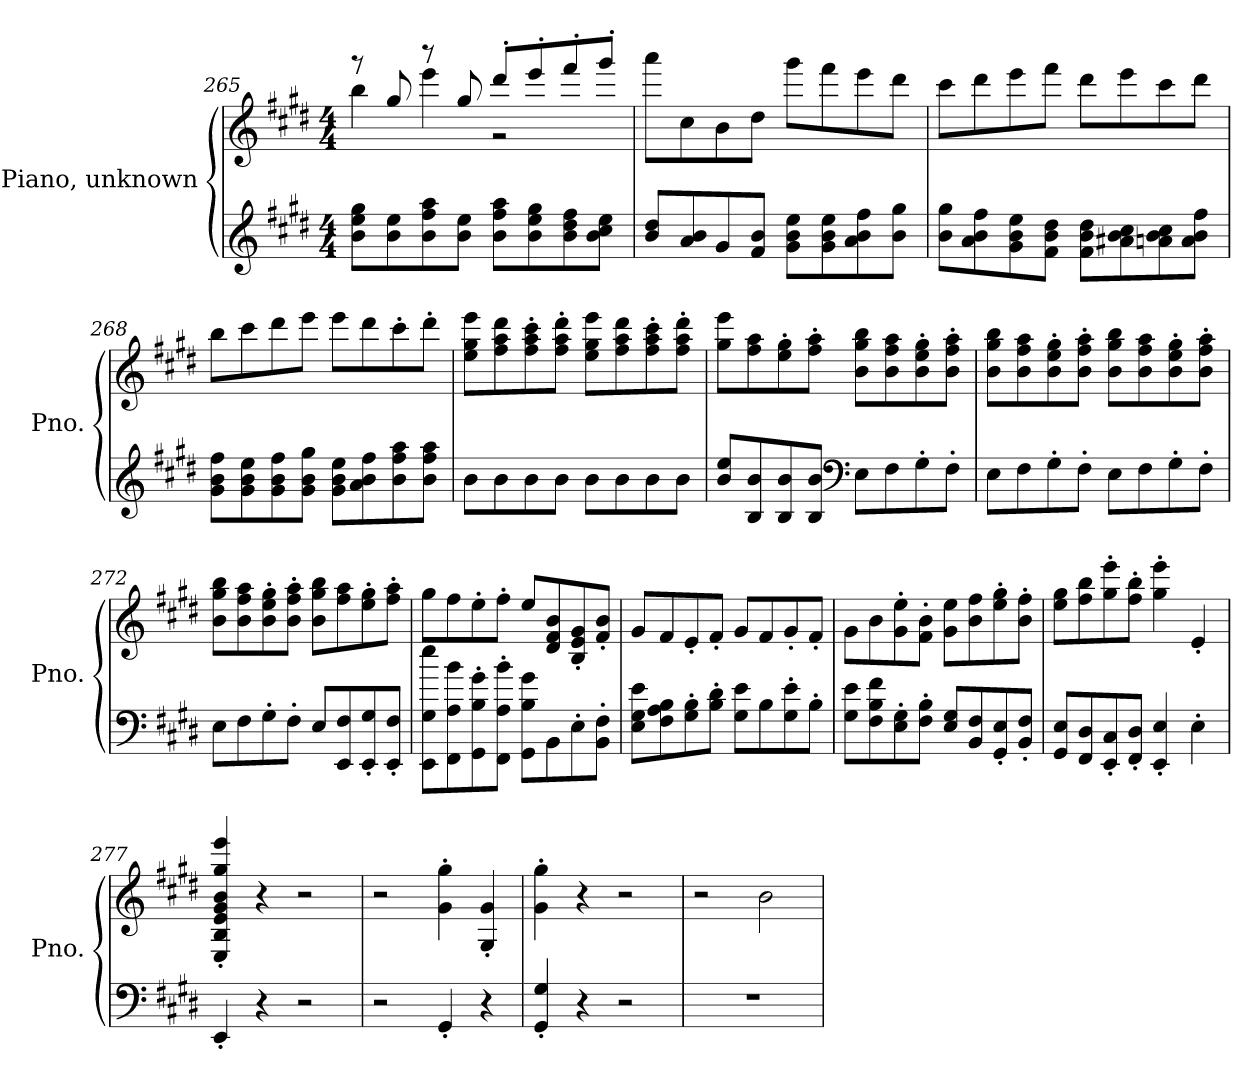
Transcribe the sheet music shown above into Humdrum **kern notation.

**kern	**kern
*part1	*part1
*staff2	*staff1
*I"Piano, unknown	*
*I'Pno.	*
*clefG2	*clefG2
*k[f#c#g#d#]	*k[f#c#g#d#]
*M4/4	*M4/4
=265	=265
*	*^
8b\ 8ee\ 8gg#\L	8r	4bb\
8b\ 8ee\	8gg#/	.
8b\ 8ff#\ 8aa\	8r	4eee\
8b\ 8ee\J	8gg#/	.
8b\ 8ff#\ 8aa\L	8ddd#'/L	2r
8b\ 8ee\ 8gg#\	8eee'/	.
8b\ 8dd#\ 8ff#\	8fff#'/	.
8b\ 8cc#\ 8ee\J	8ggg#'/J	.
*	*v	*v
=266	=266
8b/ 8dd#/L	8aaa\L
8a/ 8b/	8cc#\
8g#/	8b\
8f#/ 8b/J	8dd#\J
8g#\ 8b\ 8ee\L	8ggg#\L
8g#\ 8b\ 8ee\	8fff#\
8a\ 8b\ 8ff#\	8eee\
8b\ 8gg#\J	8ddd#\J
!!LO:LB:g=z
=267	=267
8b\ 8gg#\L	8ccc#\L
8a\ 8b\ 8ff#\	8ddd#\
8g#\ 8b\ 8ee\	8eee\
8f#\ 8b\ 8dd#\J	8fff#\J
8f#\ 8b\ 8dd#\L	8ddd#\L
8a#X\ 8b\ 8cc#\	8eee\
8an\ 8b\ 8cc#\	8ccc#\
8a\ 8b\ 8ff#\J	8ddd#\J
=268	=268
8g#\ 8b\ 8ff#\L	8bb\L
8g#\ 8b\ 8ee\	8ccc#\
8g#\ 8b\ 8ff#\	8ddd#\
8g#\ 8b\ 8gg#\J	8eee\J
8g#\ 8b\ 8ee\L	8eee\L
8a\ 8b\ 8ff#\	8ddd#\
8b\ 8ff#\ 8aa\	8ccc#'\
8b\ 8ff#\ 8aa\J	8ddd#'\J
=269	=269
8b\L	8ee\ 8gg#\ 8eee\L
8b\	8ff#\ 8aa\ 8ddd#\
8b\	8ff#\' 8aa\' 8ccc#\'
8b\J	8ff#\' 8aa\' 8ddd#\'J
8b\L	8ee\ 8gg#\ 8eee\L
8b\	8ff#\ 8aa\ 8ddd#\
8b\	8ff#\' 8aa\' 8ccc#\'
8b\J	8ff#\' 8aa\' 8ddd#\'J
!!LO:PB:g=z
=270	=270
8b/ 8ee/L	8gg#\ 8eee\L
8B/ 8b/	8ff#\ 8aa\
8B/ 8b/	8ee\' 8gg#\'
8B/ 8b/J	8ff#\' 8aa\'J
*clefF4	*
8E\L	8b\ 8gg#\ 8bb\L
8F#\	8b\ 8ff#\ 8aa\
8G#'\	8b\' 8ee\' 8gg#\'
8F#'\J	8b\' 8ff#\' 8aa\'J
=271	=271
8E\L	8b\ 8gg#\ 8bb\L
8F#\	8b\ 8ff#\ 8aa\
8G#'\	8b\' 8ee\' 8gg#\'
8F#'\J	8b\' 8ff#\' 8aa\'J
8E\L	8b\ 8gg#\ 8bb\L
8F#\	8b\ 8ff#\ 8aa\
8G#'\	8b\' 8ee\' 8gg#\'
8F#'\J	8b\' 8ff#\' 8aa\'J
=272	=272
8E\L	8b\ 8gg#\ 8bb\L
8F#\	8b\ 8ff#\ 8aa\
8G#'\	8b\' 8ee\' 8gg#\'
8F#'\J	8b\' 8ff#\' 8aa\'J
8E/L	8b\ 8gg#\ 8bb\L
8EE/ 8F#/	8ff#\ 8aa\
8EE/' 8G#/'	8ee\' 8gg#\'
8EE/' 8F#/'J	8ff#\' 8aa\'J
=273	=273
8EE\ 8G#\ 8ee\L	8gg#\L
8FF#\ 8A\ 8b\	8ff#\
8GG#\' 8B\' 8g#\'	8ee'\
8FF#\' 8A\' 8b\'J	8ff#'\J
8GG#\ 8B\ 8g#\L	8ee/L
8BB\	8d#/ 8f#/ 8b/
8E'\	8B/' 8e/' 8g#/'
8BB\' 8F#\'J	8f#/' 8b/'J
!!LO:LB:g=z
=274	=274
8E\ 8G#\ 8e\L	8g#/L
8F#\ 8A\ 8B\	8f#/
8G#\' 8B\'	8e'/
8B\' 8d#\'J	8f#'/J
8G#\ 8e\L	8g#/L
8B\	8f#/
8G#\' 8e\'	8g#'/
8B'\J	8f#'/J
=275	=275
8G#\ 8e\L	8g#\L
8F#\ 8B\ 8f#\	8b\
8E\' 8G#\'	8g#\' 8ee\'
8F#\' 8B\'J	8f#\' 8b\'J
8E/ 8G#/L	8g#\ 8ee\L
8BB/ 8F#/	8b\ 8ff#\
8GG#/' 8E/'	8ee\' 8gg#\'
8BB/' 8F#/'J	8b\' 8ff#\'J
=276	=276
8GG#/ 8E/L	8ee\ 8gg#\L
8FF#/ 8D#/	8ff#\ 8bb\
8EE/' 8C#/'	8gg#\' 8eee\'
8FF#/' 8D#/'J	8ff#\' 8bb\'J
4EE/' 4E/'	4gg#\' 4eee\'
4E'\	4e'/
=277	=277
4EE'/	4E/' 4B/' 4e/' 4g#/' 4b/' 4gg#/' 4eee/'
4r	4r
2r	2r
=278	=278
2r	2r
4GG#'/	4g#\' 4gg#\'
4r	4G#/' 4g#/'
=279	=279
4GG#/' 4G#/'	4g#\' 4gg#\'
4r	4r
2r	2r
=280	=280
1r	2r
.	2b\
=	=
*-	*-
